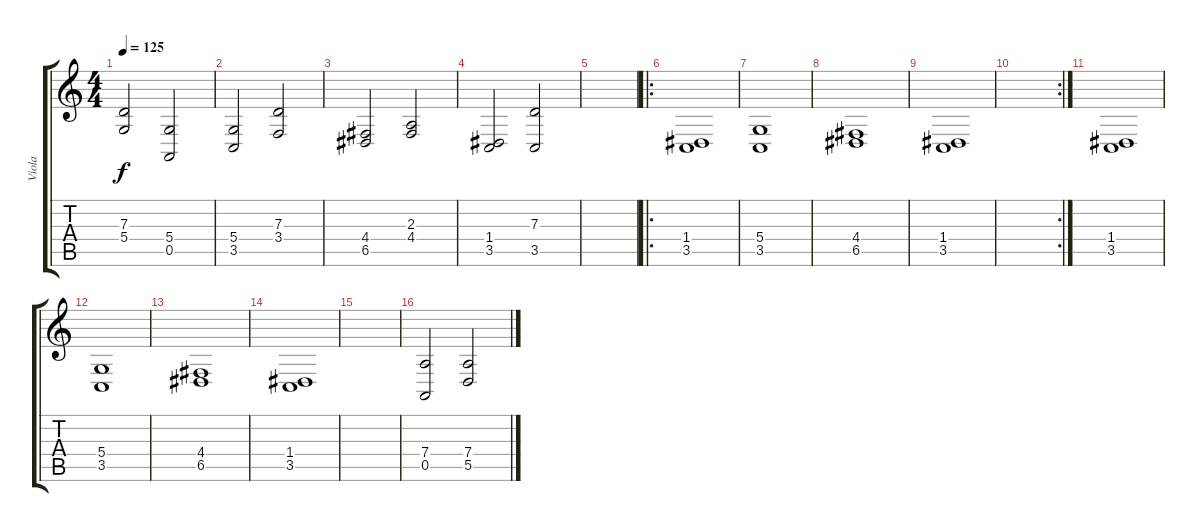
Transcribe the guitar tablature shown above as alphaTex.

\track ("Viola" "Viola") {instrument viola}
\staff {score tabs}
\tuning (E4 B3 G3 D3 A2 E2) {hide}
\ts (4 4)
\tempo 125
\clef g2
\ks c
(7.3 5.4).2{dy f} (5.4 0.5).2 |
(5.4 3.5).2 (7.3 3.4).2 |
(4.4 6.5).2 (2.3 4.4).2 |
(1.4 3.5).2 (7.3 3.5).2 |
|
\ro
(1.4 3.5).1 |
(5.4 3.5).1 |
(4.4 6.5).1 |
(1.4 3.5).1 |
\rc 2
|
(1.4 3.5).1 |
(5.4 3.5).1 |
(4.4 6.5).1 |
(1.4 3.5).1 |
|
(7.4 0.5).2 (7.4 5.5).2
